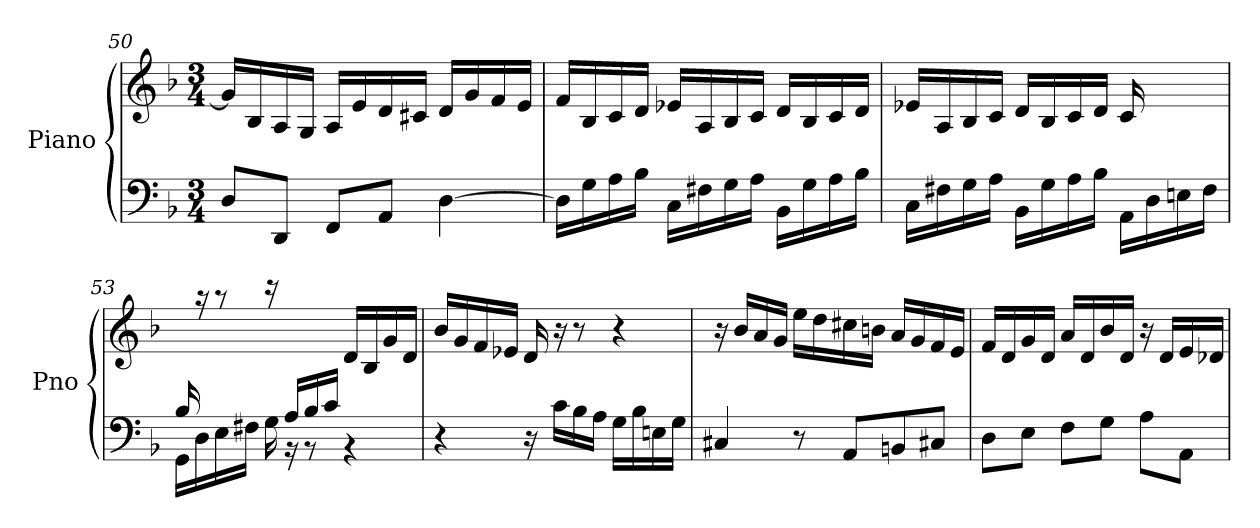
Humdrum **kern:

**kern	**kern
*part1	*part1
*staff2	*staff1
*I"Piano	*
*I'Pno	*
*clefF4	*clefG2
*k[b-]	*k[b-]
*M3/4	*M3/4
=50	=50
8D/L	16g/LL]
.	16B-/
8DD/J	16A/
.	16G/JJ
8FF/L	16A/LL
.	16e/
8AA/J	16d/
.	16c#X/JJ
[4D\	16d/LL
.	16g/
.	16f/
.	16e/JJ
=51	=51
16D\LL]	16f/LL
16G\	16B-/
16A\	16c/
16B-\JJ	16d/JJ
16C\LL	16e-X/LL
16F#X\	16A/
16G\	16B-/
16A\JJ	16c/JJ
16BB-\LL	16d/LL
16G\	16B-/
16A\	16c/
16B-\JJ	16d/JJ
=52	=52
*^	*
2ryy	16C\LL	16e-X/LL
.	16F#X\	16A/
.	16G\	16B-/
.	16A\JJ	16c/JJ
.	16BB-\LL	16d/LL
.	16G\	16B-/
.	16A\	16c/
.	16B-\JJ	16d/JJ
16ryy	16AA\LL	16c/LL
16F#X/	16D\	8.ryy
16G/	16En\	.
16A/JJ	16F#\JJ	.
!!LO:LB:g=z
=53	=53	=53
16B-/	16GG\LL	16ryy
4ryy	16D\	16raa
.	16E\	8raa
.	16F#X\JJ	.
.	16G\	16rccc
16A/LL	16rBB	8.ryy
16B-/	8rBB	.
16c/JJ	.	.
4ryy	4rBB	16d/LL
.	.	16B-/
.	.	16g/
.	.	16d/JJ
*v	*v	*
=54	=54
4r	16b-/LL
.	16g/
.	16f/
.	16e-X/JJ
16r	16d/
16c\LL	16r
16B-\	8r
16A\JJ	.
16G\LL	4r
16B-\	.
16En\	.
16G\JJ	.
=55	=55
4C#X/	16r
.	16b-/LL
.	16a/
.	16g/JJ
8r	16ee\LL
.	16dd\
8AA/L	16cc#X\
.	16bn\JJ
8BBn/	16a/LL
.	16g/
8C#X/J	16f/
.	16e/JJ
!!LO:LB:g=z
=56	=56
8D\L	16f/LL
.	16d/
8E\J	16g/
.	16d/JJ
8F\L	16a/LL
.	16d/
8G\J	16b-/
.	16d/JJ
8A\L	16r
.	16d/LL
8AA\J	16e/
.	16d-Xi/JJ
=	=
*-	*-
